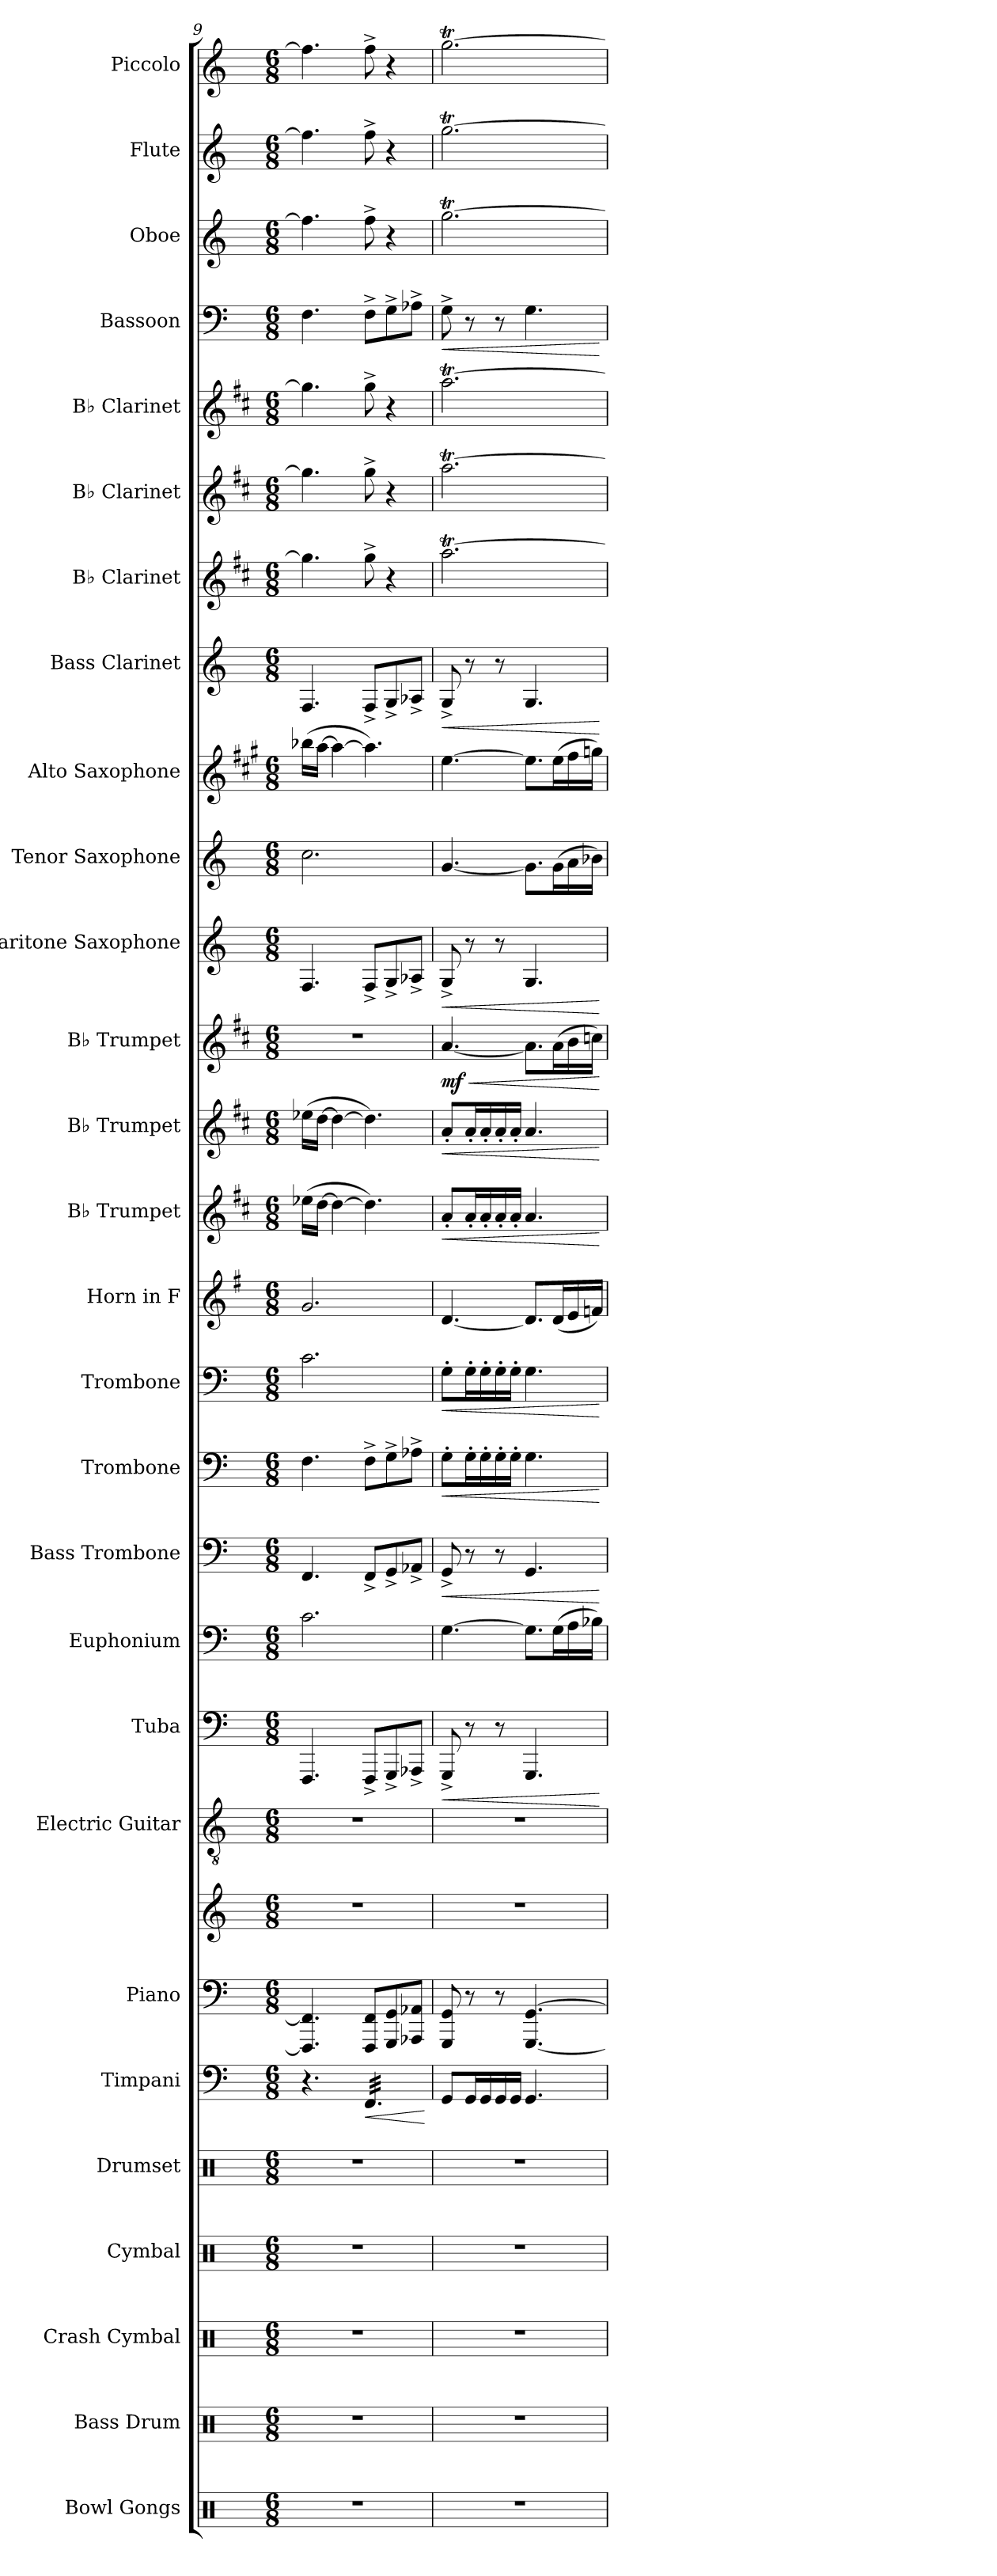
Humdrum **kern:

**kern	**kern	**kern	**kern	**kern	**kern	**dynam	**kern	**kern	**kern	**kern	**dynam	**kern	**kern	**dynam	**kern	**dynam	**kern	**dynam	**kern	**kern	**dynam	**kern	**dynam	**kern	**dynam	**kern	**dynam	**kern	**kern	**kern	**dynam	**kern	**kern	**kern	**kern	**dynam	**kern	**kern	**kern
*part28	*part27	*part26	*part25	*part24	*part23	*part23	*part22	*part22	*part21	*part20	*part20	*part19	*part18	*part18	*part17	*part17	*part16	*part16	*part15	*part14	*part14	*part13	*part13	*part12	*part12	*part11	*part11	*part10	*part9	*part8	*part8	*part7	*part6	*part5	*part4	*part4	*part3	*part2	*part1
*staff29	*staff28	*staff27	*staff26	*staff25	*staff24	*staff24	*staff23	*staff22	*staff21	*staff20	*staff20	*staff19	*staff18	*staff18	*staff17	*staff17	*staff16	*staff16	*staff15	*staff14	*staff14	*staff13	*staff13	*staff12	*staff12	*staff11	*staff11	*staff10	*staff9	*staff8	*staff8	*staff7	*staff6	*staff5	*staff4	*staff4	*staff3	*staff2	*staff1
*I"Bowl Gongs	*I"Bass Drum	*I"Crash Cymbal	*I"Cymbal	*I"Drumset	*I"Timpani	*	*I"Piano	*	*I"Electric Guitar	*I"Tuba	*	*I"Euphonium	*I"Bass Trombone	*	*I"Trombone	*	*I"Trombone	*	*I"Horn in F	*I"B♭ Trumpet	*	*I"B♭ Trumpet	*	*I"B♭ Trumpet	*	*I"Baritone Saxophone	*	*I"Tenor Saxophone	*I"Alto Saxophone	*I"Bass Clarinet	*	*I"B♭ Clarinet	*I"B♭ Clarinet	*I"B♭ Clarinet	*I"Bassoon	*	*I"Oboe	*I"Flute	*I"Piccolo
*I'Bw. Go.	*I'B. Dr.	*I'Cr. Cym.	*I'Cym.	*I'Drs.	*I'Timp.	*	*I'Pno.	*	*I'El. Guit.	*I'Tba.	*	*I'Euph.	*I'B. Tbn.	*	*I'Tbn.	*	*I'Tbn.	*	*	*I'B♭ Tpt.	*	*I'B♭ Tpt.	*	*I'B♭ Tpt.	*	*I'Bar. Sax.	*	*I'T. Sax.	*I'A. Sax.	*I'B. Cl.	*	*I'B♭ Cl.	*I'B♭ Cl.	*I'B♭ Cl.	*I'Bsn.	*	*I'Ob.	*I'Fl.	*I'Picc.
*clefX	*clefX	*clefX	*clefX	*clefX	*clefF4	*	*clefF4	*clefG2	*clefGv2	*clefF4	*	*clefF4	*clefF4	*	*clefF4	*	*clefF4	*	*clefG2	*clefG2	*	*clefG2	*	*clefG2	*	*clefG2	*	*clefG2	*clefG2	*clefG2	*	*clefG2	*clefG2	*clefG2	*clefF4	*	*clefG2	*clefG2	*clefG2
*	*	*	*	*	*	*	*	*	*	*	*	*	*	*	*	*	*	*	*ITrd4c7	*ITrd1c2	*	*ITrd1c2	*	*ITrd1c2	*	*ITrd12c21	*	*ITrd8c14	*ITrd5c9	*ITrd8c14	*	*ITrd1c2	*ITrd1c2	*ITrd1c2	*	*	*	*	*ITrd-7c-12
*k[]	*k[]	*k[]	*k[]	*k[]	*k[]	*	*k[]	*k[]	*k[]	*k[]	*	*k[]	*k[]	*	*k[]	*	*k[]	*	*k[]	*k[]	*	*k[]	*	*k[]	*	*k[]	*	*k[]	*k[]	*k[]	*	*k[]	*k[]	*k[]	*k[]	*	*k[]	*k[]	*k[]
*M6/8	*M6/8	*M6/8	*M6/8	*M6/8	*M6/8	*	*M6/8	*M6/8	*M6/8	*M6/8	*	*M6/8	*M6/8	*	*M6/8	*	*M6/8	*	*M6/8	*M6/8	*	*M6/8	*	*M6/8	*	*M6/8	*	*M6/8	*M6/8	*M6/8	*	*M6/8	*M6/8	*M6/8	*M6/8	*	*M6/8	*M6/8	*M6/8
=9	=9	=9	=9	=9	=9	=9	=9	=9	=9	=9	=9	=9	=9	=9	=9	=9	=9	=9	=9	=9	=9	=9	=9	=9	=9	=9	=9	=9	=9	=9	=9	=9	=9	=9	=9	=9	=9	=9	=9
2.r	2.r	2.r	2.r	2.r	4.r	.	4.FFF/] 4.FF/]	2.r	2.r	4.FFF/	.	2.c\	4.FF/	.	4.F\	.	2.c\	.	2.c/	(16dd-X\LL	.	(16dd-X\LL	.	2.r	.	4.FF/	.	2.c\	(16dd-X\LL	4.FF/	.	4.ff\]	4.ff\]	4.ff\]	4.F\	.	4.ff\]	4.ff\]	4.fff\]
.	.	.	.	.	.	.	.	.	.	.	.	.	.	.	.	.	.	.	.	[16cc\JJ	.	[16cc\JJ	.	.	.	.	.	.	[16cc\JJ	.	.	.	.	.	.	.	.	.	.
.	.	.	.	.	.	.	.	.	.	.	.	.	.	.	.	.	.	.	.	4cc\_	.	4cc\_	.	.	.	.	.	.	4cc\_	.	.	.	.	.	.	.	.	.	.
!	!	!	!	!	!	!LO:HP:b	!	!	!	!	!	!	!	!	!	!	!	!	!	!	!	!	!	!	!	!	!	!	!	!	!	!	!	!	!	!	!	!	!
*	*	*	*	*	*tremolo	*	*	*	*	*	*	*	*	*	*	*	*	*	*	*	*	*	*	*	*	*	*	*	*	*	*	*	*	*	*	*	*	*	*
.	.	.	.	.	32FF/LLL	<	8FFF/ 8FF/L	.	.	8FFF^/L	.	.	8FF^/L	.	8F^\L	.	.	.	.	4.cc\])	.	4.cc\])	.	.	.	8FF^/L	.	.	4.cc\])	8FF^/L	.	8ff^\	8ff^\	8ff^\	8F^\L	.	8ff^\	8ff^\	8fff^\
.	.	.	.	.	32FF/	.	.	.	.	.	.	.	.	.	.	.	.	.	.	.	.	.	.	.	.	.	.	.	.	.	.	.	.	.	.	.	.	.	.
.	.	.	.	.	32FF/	.	.	.	.	.	.	.	.	.	.	.	.	.	.	.	.	.	.	.	.	.	.	.	.	.	.	.	.	.	.	.	.	.	.
.	.	.	.	.	32FF/	.	.	.	.	.	.	.	.	.	.	.	.	.	.	.	.	.	.	.	.	.	.	.	.	.	.	.	.	.	.	.	.	.	.
.	.	.	.	.	32FF/	.	8GGG/ 8GG/	.	.	8GGG^/	.	.	8GG^/	.	8G^\	.	.	.	.	.	.	.	.	.	.	8GG^/	.	.	.	8GG^/	.	4r	4r	4r	8G^\	.	4r	4r	4r
.	.	.	.	.	32FF/	.	.	.	.	.	.	.	.	.	.	.	.	.	.	.	.	.	.	.	.	.	.	.	.	.	.	.	.	.	.	.	.	.	.
.	.	.	.	.	32FF/	.	.	.	.	.	.	.	.	.	.	.	.	.	.	.	.	.	.	.	.	.	.	.	.	.	.	.	.	.	.	.	.	.	.
.	.	.	.	.	32FF/	.	.	.	.	.	.	.	.	.	.	.	.	.	.	.	.	.	.	.	.	.	.	.	.	.	.	.	.	.	.	.	.	.	.
.	.	.	.	.	32FF/	.	8AAA-X/ 8AA-X/J	.	.	8AAA-X^/J	.	.	8AA-X^/J	.	8A-X^\J	.	.	.	.	.	.	.	.	.	.	8AA-X^/J	.	.	.	8AA-X^/J	.	.	.	.	8A-X^\J	.	.	.	.
.	.	.	.	.	32FF/	.	.	.	.	.	.	.	.	.	.	.	.	.	.	.	.	.	.	.	.	.	.	.	.	.	.	.	.	.	.	.	.	.	.
.	.	.	.	.	32FF/	.	.	.	.	.	.	.	.	.	.	.	.	.	.	.	.	.	.	.	.	.	.	.	.	.	.	.	.	.	.	.	.	.	.
.	.	.	.	.	32FF/JJJ	.	.	.	.	.	.	.	.	.	.	.	.	.	.	.	.	.	.	.	.	.	.	.	.	.	.	.	.	.	.	.	.	.	.
*	*	*	*	*	*Xtremolo	*	*	*	*	*	*	*	*	*	*	*	*	*	*	*	*	*	*	*	*	*	*	*	*	*	*	*	*	*	*	*	*	*	*
.	.	.	.	.	.	[	.	.	.	.	.	.	.	.	.	.	.	.	.	.	.	.	.	.	.	.	.	.	.	.	.	.	.	.	.	.	.	.	.
=10	=10	=10	=10	=10	=10	=10	=10	=10	=10	=10	=10	=10	=10	=10	=10	=10	=10	=10	=10	=10	=10	=10	=10	=10	=10	=10	=10	=10	=10	=10	=10	=10	=10	=10	=10	=10	=10	=10	=10
!	!	!	!	!	!	!	!	!	!	!	!LO:HP:b	!	!	!LO:HP:b	!	!LO:HP:b	!	!LO:HP:b	!	!	!LO:HP:b	!	!LO:HP:b	!	!LO:HP:b	!	!LO:HP:b	!	!	!	!LO:HP:b	!	!	!	!	!LO:HP:b	!	!	!
!	!	!	!	!	!	!	!	!	!	!	!	!	!	!	!	!	!	!	!	!	!	!	!	!	!LO:DY:n=1:b	!	!	!	!	!	!	!	!	!	!	!	!	!	!
2.r	2.r	2.r	2.r	2.r	8GG/L	.	8GGG/ 8GG/	2.r	2.r	8GGG^/	<	[4.G\	8GG^/	<	8G'\L	<	8G'\L	<	[4.G/	8g'/L	<	8g'/L	<	[4.g/	< mf	8GG^/	<	[4.G/	[4.g\	8GG^/	<	[2.ggT\	[2.ggT\	[2.ggT\	8G^\	<	[2.ggT\	[2.ggT\	[2.gggT<\
.	.	.	.	.	16GG/L	.	8r	.	.	8r	.	.	8r	.	16G'\L	.	16G'\L	.	.	16g'/L	.	16g'/L	.	.	.	8r	.	.	.	8r	.	.	.	.	8r	.	.	.	.
.	.	.	.	.	16GG/	.	.	.	.	.	.	.	.	.	16G'\	.	16G'\	.	.	16g'/	.	16g'/	.	.	.	.	.	.	.	.	.	.	.	.	.	.	.	.	.
.	.	.	.	.	16GG/	.	8r	.	.	8r	.	.	8r	.	16G'\	.	16G'\	.	.	16g'/	.	16g'/	.	.	.	8r	.	.	.	8r	.	.	.	.	8r	.	.	.	.
.	.	.	.	.	16GG/JJ	.	.	.	.	.	.	.	.	.	16G'\JJ	.	16G'\JJ	.	.	16g'/JJ	.	16g'/JJ	.	.	.	.	.	.	.	.	.	.	.	.	.	.	.	.	.
.	.	.	.	.	4.GG/	.	[4.GGG/ [4.GG/	.	.	4.GGG/	.	8.G\L]	4.GG/	.	4.G\	.	4.G\	.	8.G/L]	4.g/	.	4.g/	.	8.g\L]	.	4.GG/	.	8.G\L]	8.g\L]	4.GG/	.	.	.	.	4.G\	.	.	.	.
.	.	.	.	.	.	.	.	.	.	.	.	(16G\L	.	.	.	.	.	.	(16G/L	.	.	.	.	(16g\L	.	.	.	(16G\L	(16g\L	.	.	.	.	.	.	.	.	.	.
.	.	.	.	.	.	.	.	.	.	.	.	16A\	.	.	.	.	.	.	16A/	.	.	.	.	16a\	.	.	.	16A\	16a\	.	.	.	.	.	.	.	.	.	.
.	.	.	.	.	.	.	.	.	.	.	.	16B-X\JJ)	.	.	.	.	.	.	16B-X/JJ)	.	.	.	.	16b-X\JJ)	.	.	.	16B-X\JJ)	16b-X\JJ)	.	.	.	.	.	.	.	.	.	.
.	.	.	.	.	.	.	.	.	.	.	[	.	.	[	.	[	.	[	.	.	[	.	[	.	[	.	[	.	.	.	[	.	.	.	.	[	.	.	.
=	=	=	=	=	=	=	=	=	=	=	=	=	=	=	=	=	=	=	=	=	=	=	=	=	=	=	=	=	=	=	=	=	=	=	=	=	=	=	=
*-	*-	*-	*-	*-	*-	*-	*-	*-	*-	*-	*-	*-	*-	*-	*-	*-	*-	*-	*-	*-	*-	*-	*-	*-	*-	*-	*-	*-	*-	*-	*-	*-	*-	*-	*-	*-	*-	*-	*-
